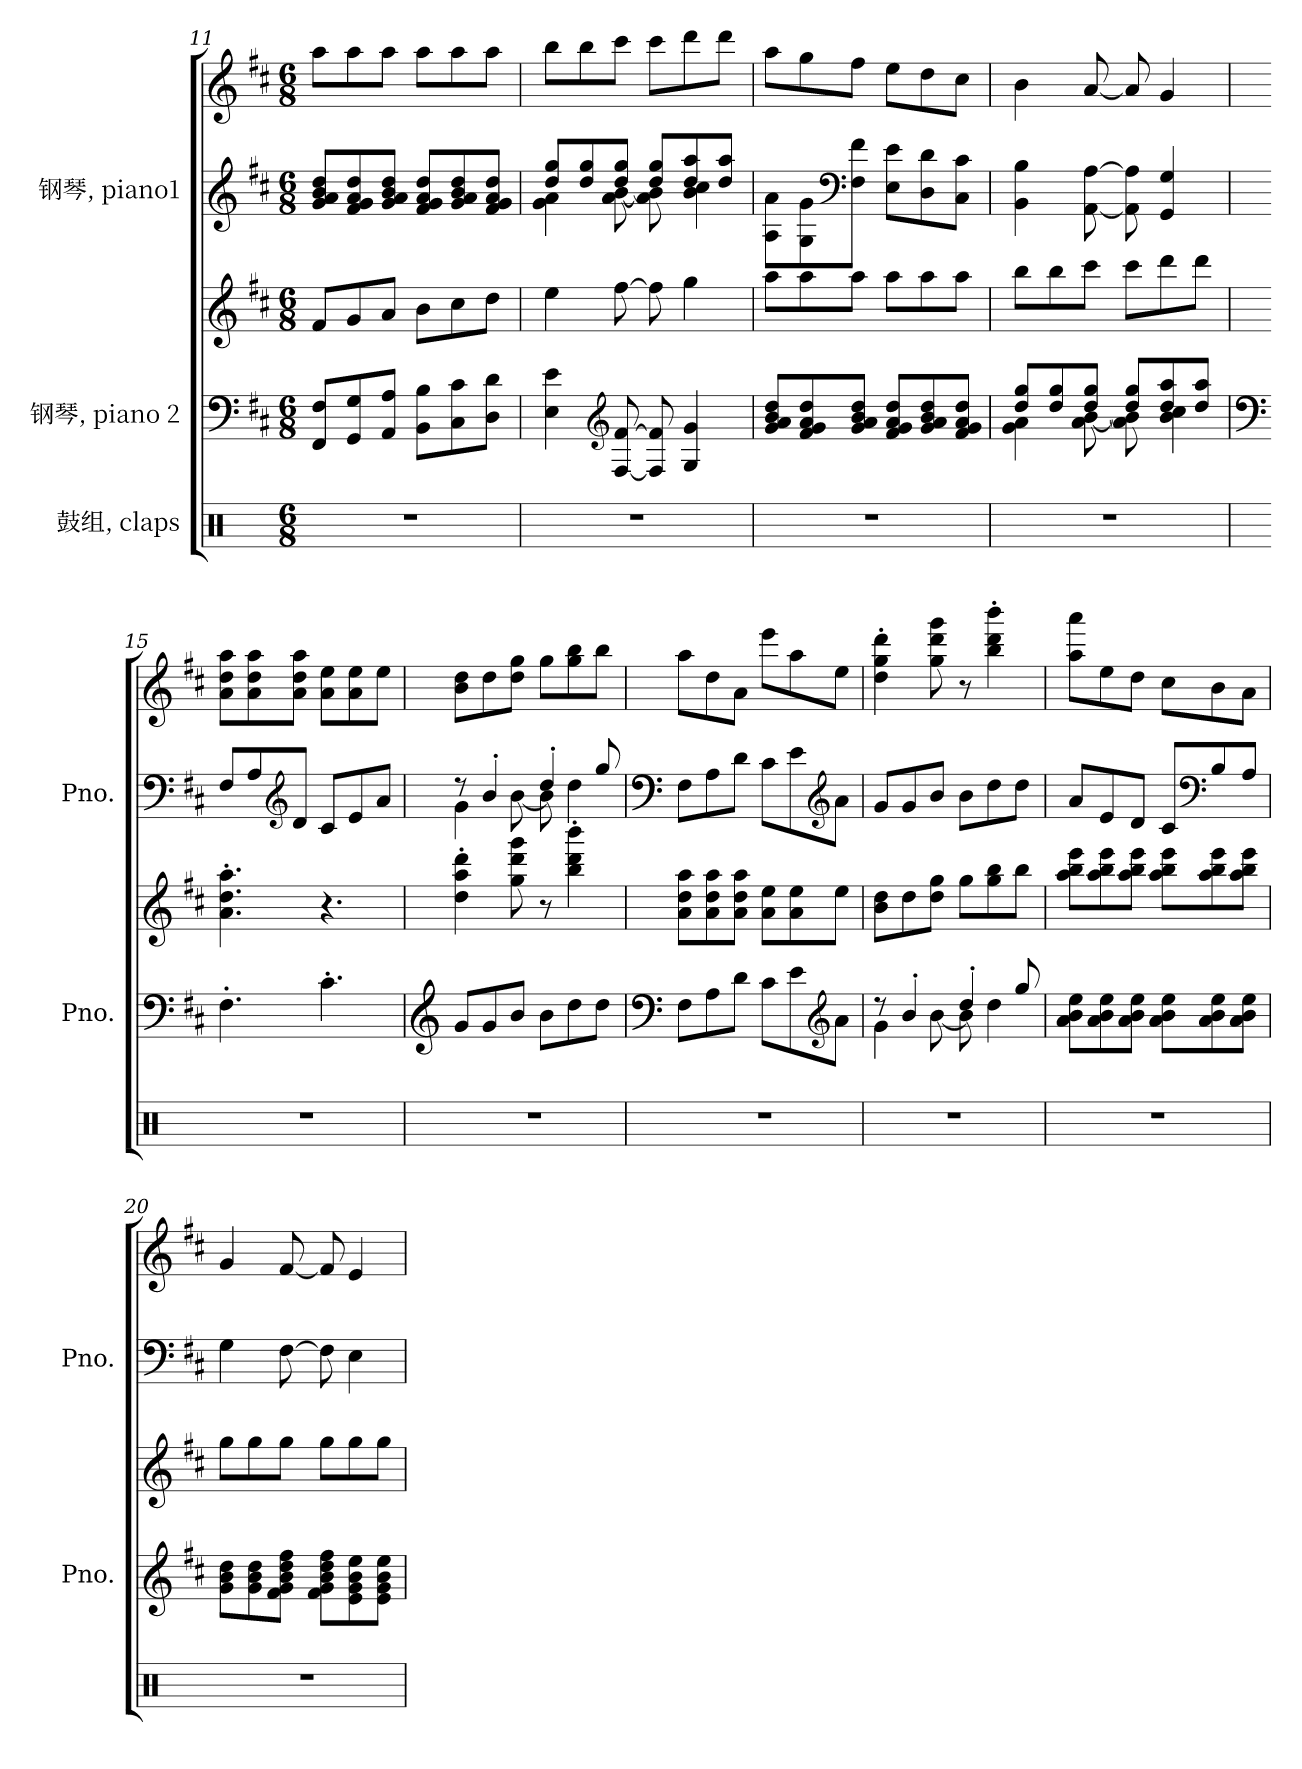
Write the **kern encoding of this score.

**kern	**kern	**kern	**kern	**kern
*part3	*part2	*part2	*part1	*part1
*staff5	*staff4	*staff3	*staff2	*staff1
*I"鼓组, claps	*I"钢琴, piano 2	*	*I"钢琴, piano1	*
*	*I'Pno.	*	*I'Pno.	*
!!LO:LB:g=z
*clefX	*clefF4	*clefG2	*clefG2	*clefG2
*k[]	*k[f#c#]	*k[f#c#]	*k[f#c#]	*k[f#c#]
*M6/8	*M6/8	*M6/8	*M6/8	*M6/8
=11	=11	=11	=11	=11
2.r	8FF#/ 8F#/L	8f#/L	8g/ 8a/ 8b/ 8dd/L	8aa\L
.	8GG/ 8G/	8g/	8f#/ 8g/ 8a/ 8dd/	8aa\
.	8AA/ 8A/J	8a/J	8g/ 8a/ 8b/ 8dd/J	8aa\J
.	8BB\ 8B\L	8b\L	8f#/ 8g/ 8a/ 8dd/L	8aa\L
.	8C#\ 8c#\	8cc#\	8g/ 8a/ 8b/ 8dd/	8aa\
.	8D\ 8d\J	8dd\J	8f#/ 8g/ 8a/ 8dd/J	8aa\J
=12	=12	=12	=12	=12
*	*	*	*^	*
2.r	4E\ 4e\	4ee\	8dd/ 8gg/L	4g\ 4a\	8bb\L
.	.	.	8dd/ 8gg/	.	8bb\
*	*clefG2	*	*	*	*
.	[8F#/ [8f#/	[8ff#\	8dd/ 8gg/J	[8a\ [8b\	8ccc#\J
.	8F#/] 8f#/]	8ff#\]	8dd/ 8gg/L	8a\] 8b\]	8ccc#\L
.	4G/ 4g/	4gg\	8dd/ 8aa/	4b\ 4cc#\	8ddd\
.	.	.	8dd/ 8aa/J	.	8ddd\J
*	*	*	*v	*v	*
=13	=13	=13	=13	=13
2.r	8g/ 8a/ 8b/ 8dd/L	8aa\L	8A\ 8a\L	8aa\L
.	8f#/ 8g/ 8a/ 8dd/	8aa\	8G\ 8g\	8gg\
*	*	*	*clefF4	*
.	8g/ 8a/ 8b/ 8dd/J	8aa\J	8F#\ 8f#\J	8ff#\J
.	8f#/ 8g/ 8a/ 8dd/L	8aa\L	8E\ 8e\L	8ee\L
.	8g/ 8a/ 8b/ 8dd/	8aa\	8D\ 8d\	8dd\
.	8f#/ 8g/ 8a/ 8dd/J	8aa\J	8C#\ 8c#\J	8cc#\J
!!LO:PB:g=z
=14	=14	=14	=14	=14
*	*^	*	*	*
2.r	8dd/ 8gg/L	4g\ 4a\	8bb\L	4BB\ 4B\	4b\
.	8dd/ 8gg/	.	8bb\	.	.
.	8dd/ 8gg/J	[8a\ [8b\	8ccc#\J	[8AA\ [8A\	[8a/
.	8dd/ 8gg/L	8a\] 8b\]	8ccc#\L	8AA\] 8A\]	8a/]
.	8dd/ 8aa/	4b\ 4cc#\	8ddd\	4GG/ 4G/	4g/
.	8dd/ 8aa/J	.	8ddd\J	.	.
*	*v	*v	*	*	*
=15	=15	=15	=15	=15
*	*clefF4	*	*	*
2.r	4.F#'\	4.a\' 4.dd\' 4.aa\'	8F#/L	8a\ 8dd\ 8aa\L
.	.	.	8A/	8a\ 8dd\ 8aa\
*	*	*	*clefG2	*
.	.	.	8d/J	8a\ 8dd\ 8aa\J
.	4.c#'\	4.r	8c#/L	8a\ 8ee\L
.	.	.	8e/	8a\ 8ee\
.	.	.	8a/J	8ee\J
=16	=16	=16	=16	=16
*	*clefG2	*	*	*
*	*	*	*^	*
2.r	8g/L	4dd\' 4aa\' 4ddd\'	8r	4g\	8b\ 8dd\L
.	8g/	.	4b'/	.	8dd\
.	8b/J	8gg\ 8ddd\ 8ggg\	.	[8b\	8dd\ 8gg\J
.	8b\L	8r	4dd'/	8b\]	8gg\L
.	8dd\	4bb\' 4ddd\' 4bbb\'	.	4dd\	8gg\ 8bb\
.	8dd\J	.	8gg/	.	8bb\J
*	*	*	*v	*v	*
=17	=17	=17	=17	=17
*	*clefF4	*	*clefF4	*
2.r	8F#\L	8a\ 8dd\ 8aa\L	8F#\L	8aa\L
.	8A\	8a\ 8dd\ 8aa\	8A\	8dd\
.	8d\J	8a\ 8dd\ 8aa\J	8d\J	8a\J
.	8c#\L	8a\ 8ee\L	8c#\L	8eee\L
.	8e\	8a\ 8ee\	8e\	8aa\
*	*clefG2	*	*clefG2	*
.	8a\J	8ee\J	8a\J	8ee\J
!!LO:LB:g=z
=18	=18	=18	=18	=18
*	*^	*	*	*
2.r	8r	4g\	8b\ 8dd\L	8g/L	4dd\' 4gg\' 4ddd\'
.	4b'/	.	8dd\	8g/	.
.	.	[8b\	8dd\ 8gg\J	8b/J	8gg\ 8ddd\ 8ggg\
.	4dd'/	8b\]	8gg\L	8b\L	8r
.	.	4dd\	8gg\ 8bb\	8dd\	4bb\' 4ddd\' 4bbb\'
.	8gg/	.	8bb\J	8dd\J	.
*	*v	*v	*	*	*
=19	=19	=19	=19	=19
2.r	8a\ 8b\ 8ee\L	8aa\ 8bb\ 8eee\L	8a/L	8aa\ 8aaa\L
.	8a\ 8b\ 8ee\	8aa\ 8bb\ 8eee\	8e/	8ee\
.	8a\ 8b\ 8ee\J	8aa\ 8bb\ 8eee\J	8d/J	8dd\J
.	8a\ 8b\ 8ee\L	8aa\ 8bb\ 8eee\L	8c#/L	8cc#\L
*	*	*	*clefF4	*
.	8a\ 8b\ 8ee\	8aa\ 8bb\ 8eee\	8B/	8b\
.	8a\ 8b\ 8ee\J	8aa\ 8bb\ 8eee\J	8A/J	8a\J
=20	=20	=20	=20	=20
2.r	8g\ 8b\ 8dd\L	8gg\L	4G\	4g/
.	8g\ 8b\ 8dd\	8gg\	.	.
.	8f#\ 8g\ 8b\ 8dd\ 8ff#\J	8gg\J	[8F#\	[8f#/
.	8f#\ 8g\ 8b\ 8dd\ 8ff#\L	8gg\L	8F#\]	8f#/]
.	8e\ 8g\ 8b\ 8ee\	8gg\	4E\	4e/
.	8e\ 8g\ 8b\ 8ee\J	8gg\J	.	.
=	=	=	=	=
*-	*-	*-	*-	*-
